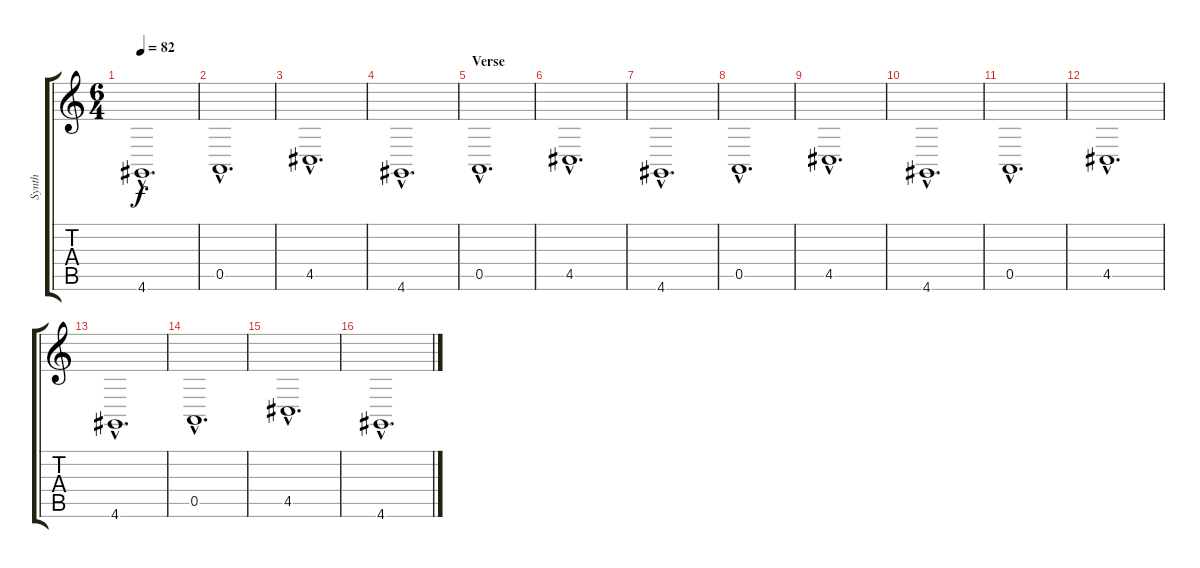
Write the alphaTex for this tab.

\track ("Synth" "Synth") {instrument fx2soundtrack}
\staff {score tabs}
\tuning (E4 B3 G3 D3 A2 E2) {hide}
\ts (6 4)
\tempo 82
\clef g2
\ks c
4.6{hac}.1{d dy f} |
0.5{hac}.1{d} |
4.5{hac}.1{d} |
4.6{hac}.1{d} |
\section ("" "Verse")
0.5{hac}.1{d} |
4.5{hac}.1{d} |
4.6{hac}.1{d} |
0.5{hac}.1{d} |
4.5{hac}.1{d} |
4.6{hac}.1{d} |
0.5{hac}.1{d} |
4.5{hac}.1{d} |
4.6{hac}.1{d} |
0.5{hac}.1{d} |
4.5{hac}.1{d} |
4.6{hac}.1{d}
